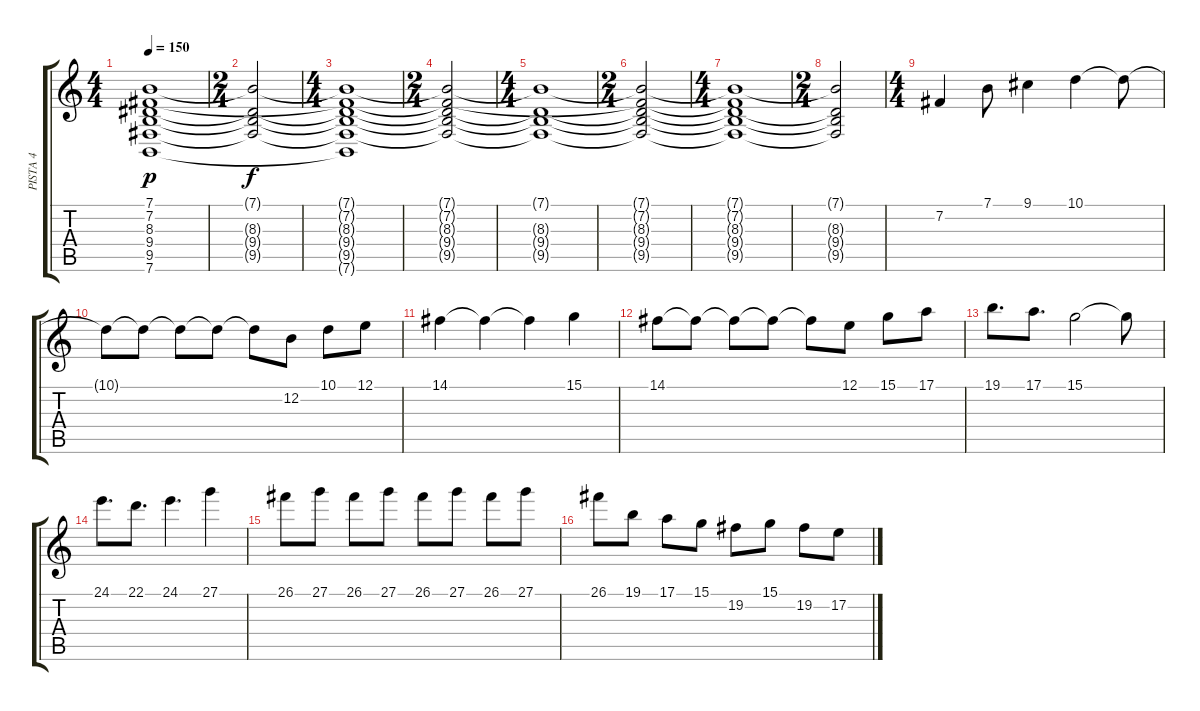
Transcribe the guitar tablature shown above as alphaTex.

\track ("PISTA 4" "PISTA 4") {instrument stringensemble1}
\staff {score tabs}
\tuning (E4 B3 G3 D3 A2 E2) {hide}
\ts (4 4)
\tempo 150
\clef g2
\ks c
(7.1 7.2 8.3 9.4 9.5 7.6).1{dy p instrument stringensemble1} |
\ts (2 4)
(7.1{t} 8.3{t} 9.4{t} 9.5{t}).2{dy f} |
\ts (4 4)
(7.1{t} 7.2{t} 8.3{t} 9.4{t} 9.5{t} 7.6{t}).1 |
\ts (2 4)
(7.1{t} 7.2{t} 8.3{t} 9.4{t} 9.5{t}).2 |
\ts (4 4)
(7.1{t} 8.3{t} 9.4{t} 9.5{t}).1 |
\ts (2 4)
(7.1{t} 7.2{t} 8.3{t} 9.4{t} 9.5{t}).2 |
\ts (4 4)
(7.1{t} 7.2{t} 8.3{t} 9.4{t} 9.5{t}).1 |
\ts (2 4)
(7.1{t} 8.3{t} 9.4{t} 9.5{t}).2 |
\ts (4 4)
7.2.4 7.1.8 9.1.4 10.1.4 10.1{t}.8 |
10.1{t}.8 10.1{t}.8 10.1{t}.8 10.1{t}.8 10.1{t}.8 12.2.8 10.1.8 12.1.8 |
14.1.4 14.1{t}.4 14.1{t}.4 15.1.4 |
14.1.8 14.1{t}.8 14.1{t}.8 14.1{t}.8 14.1{t}.8 12.1.8 15.1.8 17.1.8 |
19.1.8{d} 17.1.8{d} 15.1.2 15.1{t}.8 |
24.1.8{d} 22.1.8{d} 24.1.4{d} 27.1.4 |
26.1.8 27.1.8 26.1.8 27.1.8 26.1.8 27.1.8 26.1.8 27.1.8 |
26.1.8 19.1.8 17.1.8 15.1.8 19.2.8 15.1.8 19.2.8 17.2.8
